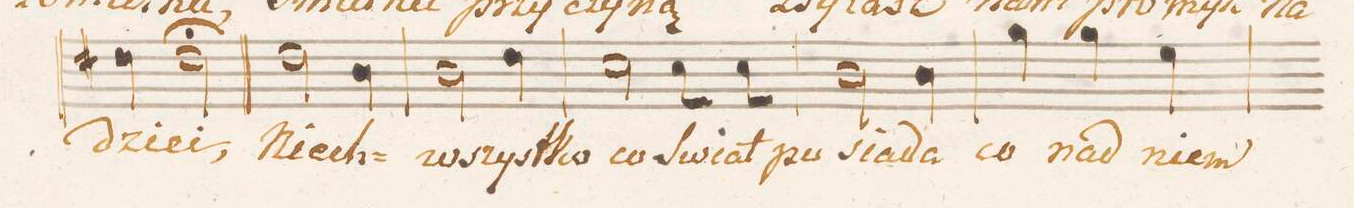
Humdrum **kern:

**kern	**text
*I"Alto.	*
*clefC3	*
*k[f#c#g#]	*
*M3/4	*
4e#X\	-dzie-
2e#;\	-i,
=69||	=69||
2e\	Niech
4c#\	.
=70	=70
2c#\	wszy-
4e\	-stko
=71	=71
2d\	co
8d\	ſwiat
8d\	po-
=72	=72
2c#\	-si-
4c#\	-ada
=73	=73
4a\	co
4a\	nad
4f#\	niem
=74	=74
*-	*-
